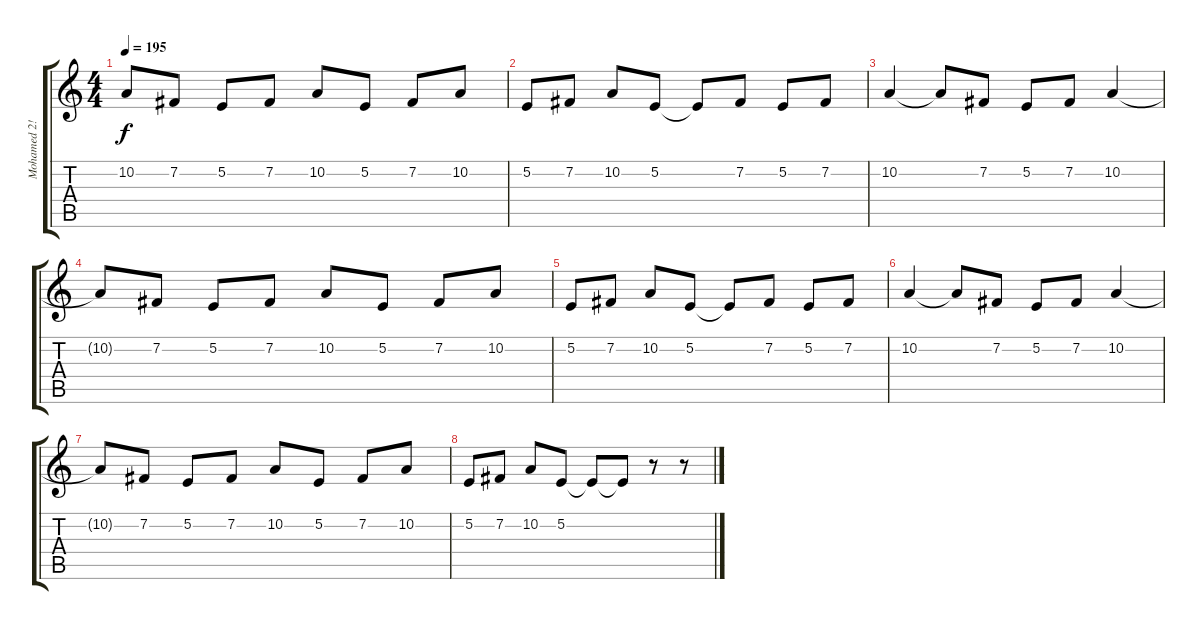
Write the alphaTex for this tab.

\track ("Mohamed 2!!" "Mohamed 2!") {instrument violin}
\staff {score tabs}
\tuning (E4 B3 G3 D3 A2 E2) {hide}
\ts (4 4)
\tempo 195
\clef g2
\ks c
10.2{t}.8{dy f} 7.2.8 5.2.8 7.2.8 10.2.8 5.2.8 7.2.8 10.2.8 |
5.2.8 7.2.8 10.2.8 5.2.8 5.2{t}.8 7.2.8 5.2.8 7.2.8 |
10.2.4 10.2{t}.8 7.2.8 5.2.8 7.2.8 10.2.4 |
10.2{t}.8 7.2.8 5.2.8 7.2.8 10.2.8 5.2.8 7.2.8 10.2.8 |
5.2.8 7.2.8 10.2.8 5.2.8 5.2{t}.8 7.2.8 5.2.8 7.2.8 |
10.2.4 10.2{t}.8 7.2.8 5.2.8 7.2.8 10.2.4 |
10.2{t}.8 7.2.8 5.2.8 7.2.8 10.2.8 5.2.8 7.2.8 10.2.8 |
5.2.8 7.2.8 10.2.8 5.2.8 5.2{t}.8 5.2{t}.8 r.8 r.8
